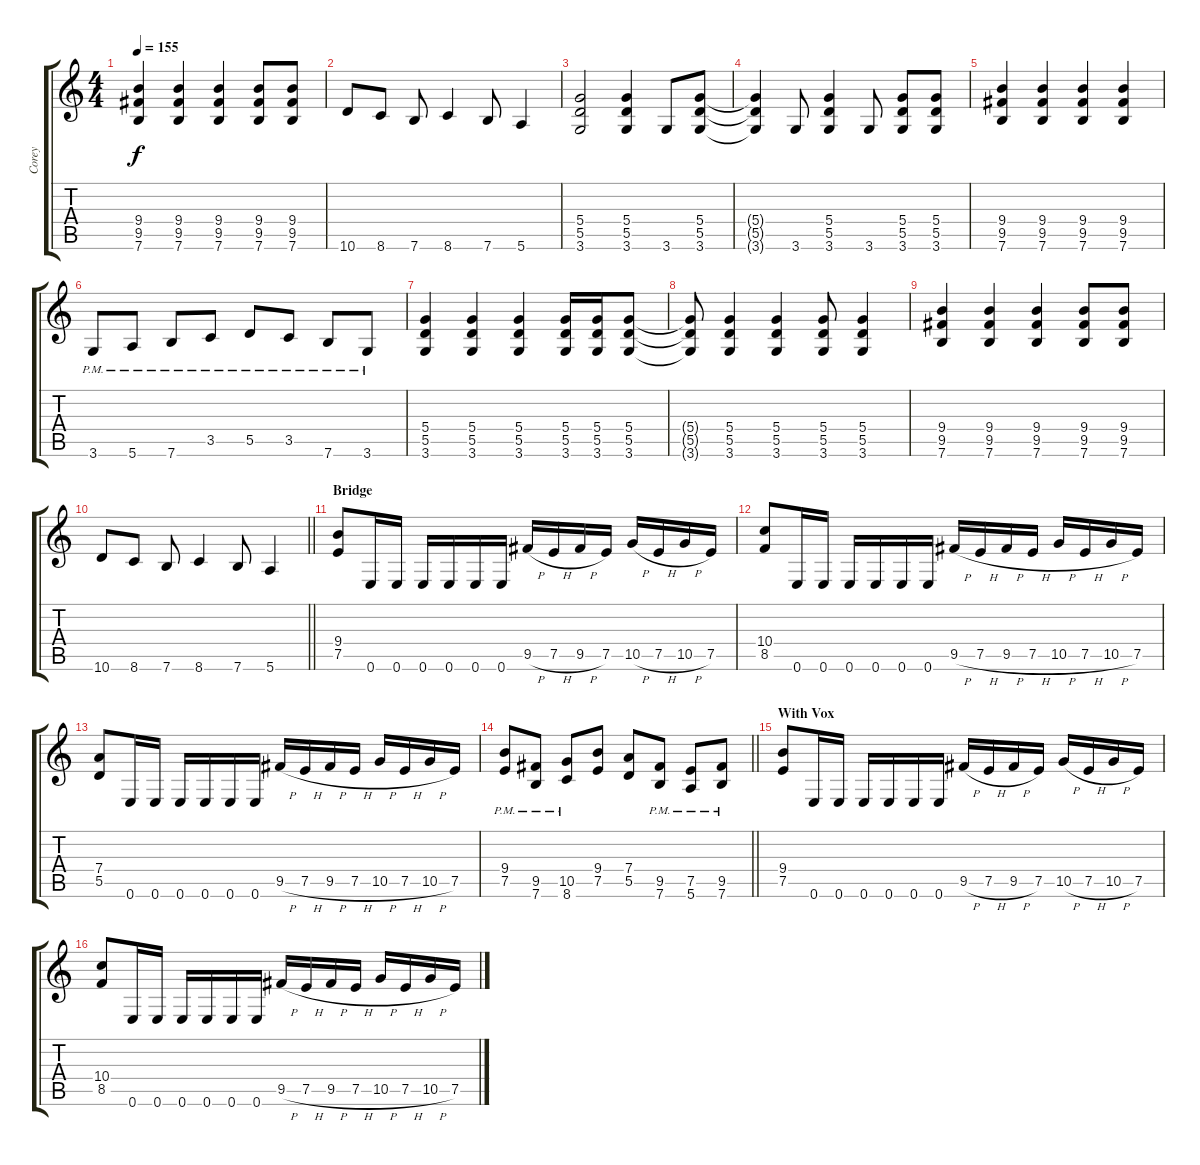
\track ("Corey" "Corey") {instrument distortionguitar}
\staff {score tabs}
\tuning (E4 B3 G3 D3 A2 E2) {hide}
\ts (4 4)
\tempo 155
\clef g2
\ks c
(9.4 9.5 7.6).4{dy f} (9.4 9.5 7.6).4 (9.4 9.5 7.6).4 (9.4 9.5 7.6).8 (9.4 9.5 7.6).8 |
10.6.8 8.6.8 7.6.8 8.6.4 7.6.8 5.6.4 |
(5.4 5.5 3.6).2 (5.4 5.5 3.6).4 3.6.8 (5.4 5.5 3.6).8 |
(5.4{t} 5.5{t} 3.6{t}).4 3.6.8 (5.4 5.5 3.6).4 3.6.8 (5.4 5.5 3.6).8 (5.4 5.5 3.6).8 |
(9.4 9.5 7.6).4 (9.4 9.5 7.6).4 (9.4 9.5 7.6).4 (9.4 9.5 7.6).4 |
3.6{pm}.8 5.6{pm}.8 7.6{pm}.8 3.5{pm}.8 5.5{pm}.8 3.5{pm}.8 7.6{pm}.8 3.6{pm}.8 |
(5.4 5.5 3.6).4 (5.4 5.5 3.6).4 (5.4 5.5 3.6).4 (5.4 5.5 3.6).16 (5.4 5.5 3.6).16 (5.4 5.5 3.6).8 |
(5.4{t} 5.5{t} 3.6{t}).8 (5.4 5.5 3.6).4 (5.4 5.5 3.6).4 (5.4 5.5 3.6).8 (5.4 5.5 3.6).4 |
(9.4 9.5 7.6).4 (9.4 9.5 7.6).4 (9.4 9.5 7.6).4 (9.4 9.5 7.6).8 (9.4 9.5 7.6).8 |
\barLineRight lightlight
10.6.8 8.6.8 7.6.8 8.6.4 7.6.8 5.6.4 |
\section ("" "Bridge")
(9.4 7.5).8 0.6.16 0.6.16 0.6.16 0.6.16 0.6.16 0.6.16 9.5{h}.16 7.5{h}.16 9.5{h}.16 7.5.16 10.5{h}.16 7.5{h}.16 10.5{h}.16 7.5.16 |
(10.4 8.5).8 0.6.16 0.6.16 0.6.16 0.6.16 0.6.16 0.6.16 9.5{h}.16 7.5{h}.16 9.5{h}.16 7.5{h}.16 10.5{h}.16 7.5{h}.16 10.5{h}.16 7.5.16 |
(7.4 5.5).8 0.6.16 0.6.16 0.6.16 0.6.16 0.6.16 0.6.16 9.5{h}.16 7.5{h}.16 9.5{h}.16 7.5{h}.16 10.5{h}.16 7.5{h}.16 10.5{h}.16 7.5.16 |
\barLineRight lightlight
(9.4{pm} 7.5{pm}).8 (9.5{pm} 7.6{pm}).8 (10.5{pm} 8.6{pm}).8 (9.4 7.5).8 (7.4 5.5).8 (9.5{pm} 7.6{pm}).8 (7.5{pm} 5.6{pm}).8 (9.5{pm} 7.6{pm}).8 |
\section ("" "With Vox")
(9.4 7.5).8 0.6.16 0.6.16 0.6.16 0.6.16 0.6.16 0.6.16 9.5{h}.16 7.5{h}.16 9.5{h}.16 7.5.16 10.5{h}.16 7.5{h}.16 10.5{h}.16 7.5.16 |
(10.4 8.5).8 0.6.16 0.6.16 0.6.16 0.6.16 0.6.16 0.6.16 9.5{h}.16 7.5{h}.16 9.5{h}.16 7.5{h}.16 10.5{h}.16 7.5{h}.16 10.5{h}.16 7.5.16
